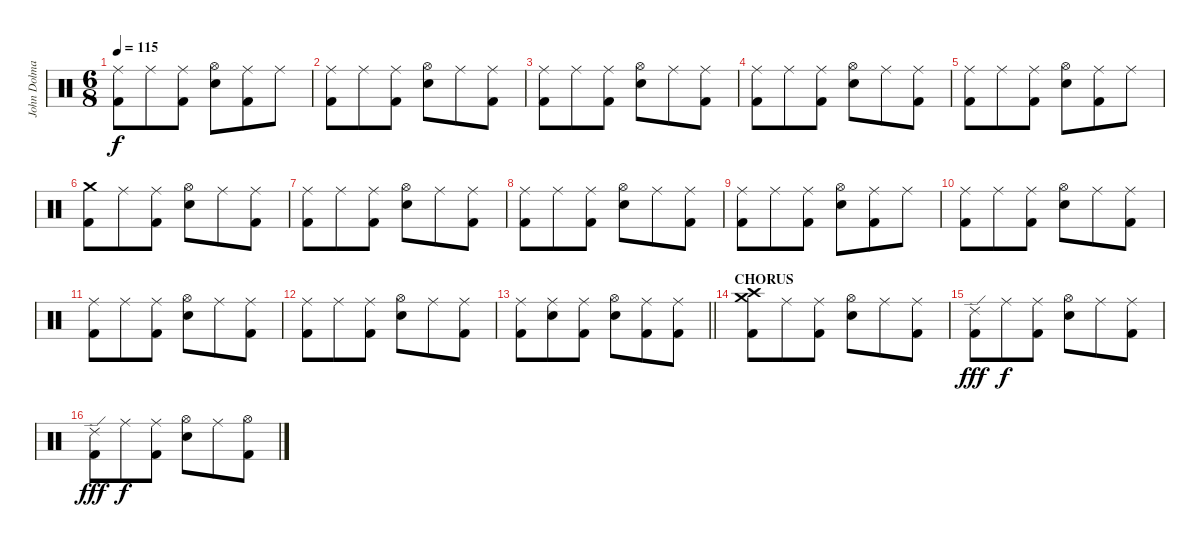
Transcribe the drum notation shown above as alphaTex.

\track ("John Dolmayan" "John Dolma") {instrument percussion}
\staff {score}
\articulation defaults
\ts (6 8)
\tempo 115
\clef neutral
\ks c
("Ride (middle)" "Kick (hit) 2").8{dy f} "Ride (middle)".8 ("Ride (middle)" "Kick (hit) 2").8 ("Hi-Hat (open)" "Electric Snare (hit)").8 ("Ride (middle)" "Kick (hit) 2").8 "Ride (middle)".8 |
("Ride (middle)" "Kick (hit) 2").8 "Ride (middle)".8 ("Ride (middle)" "Kick (hit) 2").8 ("Hi-Hat (open)" "Electric Snare (hit)").8 "Ride (middle)".8 ("Ride (middle)" "Kick (hit) 2").8 |
("Ride (middle)" "Kick (hit) 2").8 "Ride (middle)".8 ("Ride (middle)" "Kick (hit) 2").8 ("Hi-Hat (open)" "Electric Snare (hit)").8 "Ride (middle)".8 ("Ride (middle)" "Kick (hit) 2").8 |
("Ride (middle)" "Kick (hit) 2").8 "Ride (middle)".8 ("Ride (middle)" "Kick (hit) 2").8 ("Hi-Hat (open)" "Electric Snare (hit)").8 "Ride (middle)".8 ("Ride (middle)" "Kick (hit) 2").8 |
("Ride (middle)" "Kick (hit) 2").8 "Ride (middle)".8 ("Ride (middle)" "Kick (hit) 2").8 ("Hi-Hat (open)" "Electric Snare (hit)").8 ("Ride (middle)" "Kick (hit) 2").8 "Ride (middle)".8 |
("Crash medium (hit)" "Kick (hit) 2").8 "Ride (middle)".8 ("Ride (middle)" "Kick (hit) 2").8 ("Hi-Hat (open)" "Electric Snare (hit)").8 "Ride (middle)".8 ("Ride (middle)" "Kick (hit) 2").8 |
("Ride (middle)" "Kick (hit) 2").8 "Ride (middle)".8 ("Ride (middle)" "Kick (hit) 2").8 ("Hi-Hat (open)" "Electric Snare (hit)").8 "Ride (middle)".8 ("Ride (middle)" "Kick (hit) 2").8 |
("Ride (middle)" "Kick (hit) 2").8 "Ride (middle)".8 ("Ride (middle)" "Kick (hit) 2").8 ("Hi-Hat (open)" "Electric Snare (hit)").8 "Ride (middle)".8 ("Ride (middle)" "Kick (hit) 2").8 |
("Ride (middle)" "Kick (hit) 2").8 "Ride (middle)".8 ("Ride (middle)" "Kick (hit) 2").8 ("Hi-Hat (open)" "Electric Snare (hit)").8 ("Ride (middle)" "Kick (hit) 2").8 "Ride (middle)".8 |
("Ride (middle)" "Kick (hit) 2").8 "Ride (middle)".8 ("Ride (middle)" "Kick (hit) 2").8 ("Hi-Hat (open)" "Electric Snare (hit)").8 "Ride (middle)".8 ("Ride (middle)" "Kick (hit) 2").8 |
("Ride (middle)" "Kick (hit) 2").8 "Ride (middle)".8 ("Ride (middle)" "Kick (hit) 2").8 ("Hi-Hat (open)" "Electric Snare (hit)").8 "Ride (middle)".8 ("Ride (middle)" "Kick (hit) 2").8 |
("Ride (middle)" "Kick (hit) 2").8 "Ride (middle)".8 ("Ride (middle)" "Kick (hit) 2").8 ("Hi-Hat (open)" "Electric Snare (hit)").8 "Ride (middle)".8 ("Ride (middle)" "Kick (hit) 2").8 |
\barLineRight lightlight
("Ride (middle)" "Kick (hit) 2").8 ("Ride (middle)" "Electric Snare (hit)").8 ("Ride (middle)" "Kick (hit) 2").8 ("Hi-Hat (open)" "Electric Snare (hit)").8 ("Ride (middle)" "Kick (hit) 2").8 ("Ride (middle)" "Kick (hit) 2").8 |
\section ("" "CHORUS")
("Crash medium (hit)" "Crash high (hit)" "Kick (hit) 2").8 "Ride (middle)".8 ("Ride (middle)" "Kick (hit) 2").8 ("Hi-Hat (open)" "Electric Snare (hit)").8 "Ride (middle)".8 ("Ride (middle)" "Kick (hit) 2").8 |
("Ride (edge) 2" "Kick (hit) 2").8{dy fff} "Ride (middle)".8{dy f} ("Ride (middle)" "Kick (hit) 2").8 ("Hi-Hat (open)" "Electric Snare (hit)").8 "Ride (middle)".8 ("Ride (middle)" "Kick (hit) 2").8 |
("Ride (edge) 2" "Kick (hit) 2").8{dy fff} "Ride (middle)".8{dy f} ("Ride (middle)" "Kick (hit) 2").8 ("Hi-Hat (open)" "Electric Snare (hit)").8 "Ride (middle)".8 ("Hi-Hat (open)" "Kick (hit) 2").8
